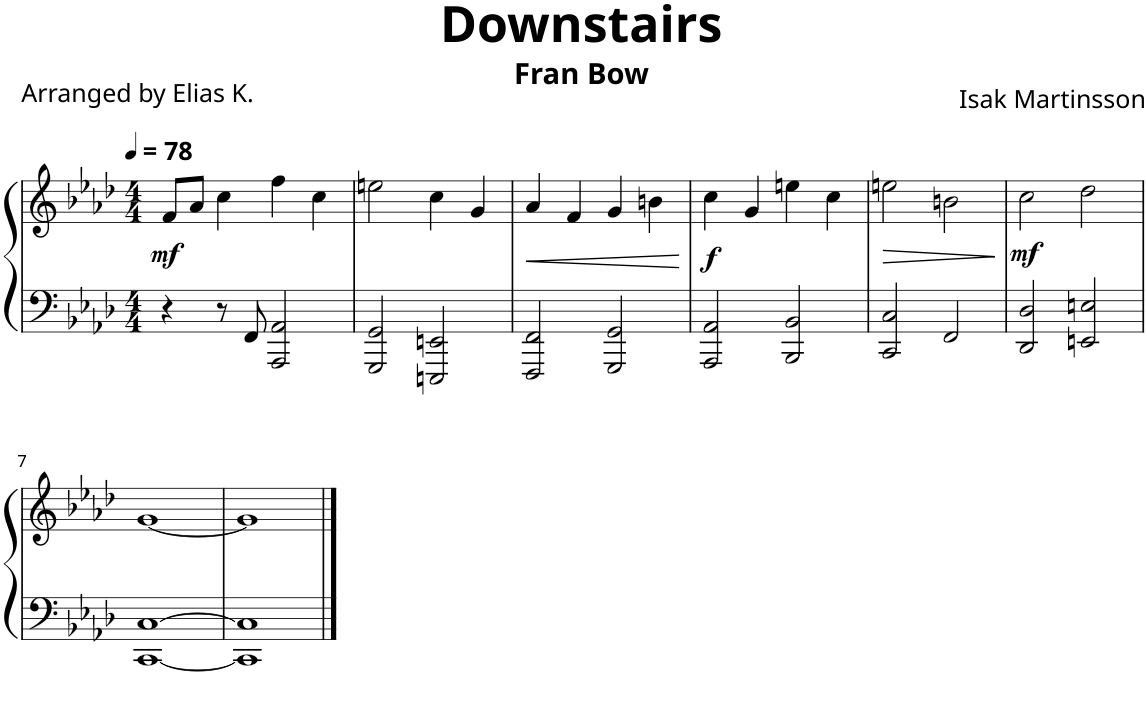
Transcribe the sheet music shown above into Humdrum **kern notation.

**kern	**kern	**dynam
*part1	*part1	*part1
*staff2	*staff1	*staff1/2
*I"Klavier	*	*
*I'Klav.	*	*
*clefF4	*clefG2	*
*k[b-e-a-d-]	*k[b-e-a-d-]	*
*M4/4	*M4/4	*
*MM78	*MM78	*
=1	=1	=1
!	!	!LO:DY:b
4r	8f/L	mf
.	8a-/J	.
8r	4cc\	.
8FF/	.	.
2AAA-/ 2AA-/	4ff\	.
.	4cc\	.
=2	=2	=2
2GGG/ 2GG/	2een\	.
2EEEn/ 2EEn/	4cc\	.
.	4g/	.
=3	=3	=3
!	!	!LO:HP:b
2FFF/ 2FF/	4a-/	<
.	4f/	.
2GGG/ 2GG/	4g/	.
.	4bn\	.
.	.	[
=4	=4	=4
!	!	!LO:DY:b
2AAA-/ 2AA-/	4cc\	f
.	4g/	.
2BBB-/ 2BB-/	4een\	.
.	4cc\	.
=5	=5	=5
!	!	!LO:HP:b
2CC/ 2C/	2een\	>
2FF/	2bn\	.
.	.	]
=6	=6	=6
!	!	!LO:DY:b
2DD-/ 2D-/	2cc\	mf
2EEn/ 2En/	2dd-\	.
!!LO:LB:g=z
=7	=7	=7
[1CC [1C	[1g	.
=8	=8	=8
1CC] 1C]	1g]	.
==	==	==
*-	*-	*-
